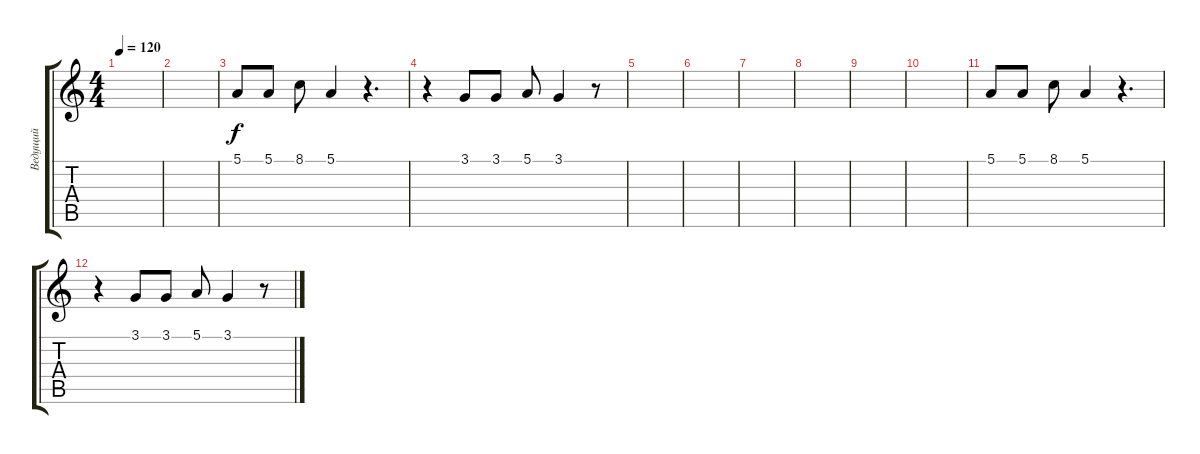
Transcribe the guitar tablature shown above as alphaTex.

\track ("Ведущий" "Ведущий") {instrument vibraphone}
\staff {score tabs}
\tuning (E4 B3 G3 D3 A2 E2) {hide}
\ts (4 4)
\tempo 120
\clef g2
\ks c
|
|
5.1.8 5.1.8 8.1.8 5.1.4 r.4{d} |
r.4 3.1.8 3.1.8 5.1.8 3.1.4 r.8 |
|
|
|
|
|
|
5.1.8 5.1.8 8.1.8 5.1.4 r.4{d} |
r.4 3.1.8 3.1.8 5.1.8 3.1.4 r.8
